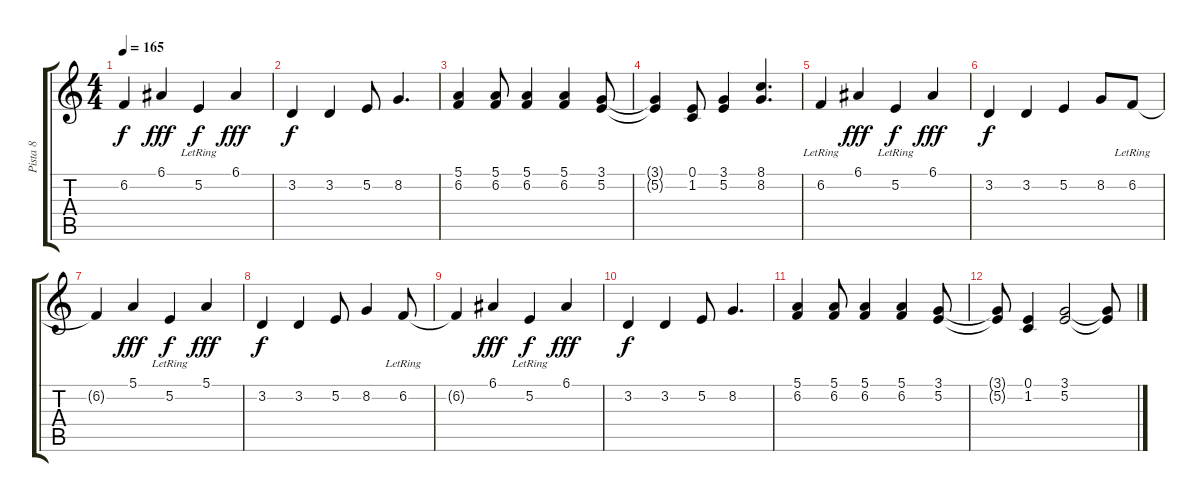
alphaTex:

\track ("Pista 8" "Pista 8") {instrument electricgrandpiano}
\staff {score tabs}
\tuning (E4 B3 G3 D3 A2 E2) {hide}
\ts (4 4)
\tempo 165
\clef g2
\ks c
6.2{t}.4{dy f} 6.1.4{dy fff} 5.2{lr}.4{dy f} 6.1.4{dy fff} |
3.2.4{dy f} 3.2.4 5.2.8 8.2.4{d} |
(5.1 6.2).4 (5.1 6.2).8 (5.1 6.2).4 (5.1 6.2).4 (3.1 5.2).8 |
(3.1{t} 5.2{t}).4 (0.1 1.2).8 (3.1 5.2).4 (8.1 8.2).4{d} |
6.2{lr}.4 6.1.4{dy fff} 5.2{lr}.4{dy f} 6.1.4{dy fff} |
3.2.4{dy f} 3.2.4 5.2.4 8.2.8 6.2{lr}.8 |
6.2{t}.4 5.1.4{dy fff} 5.2{lr}.4{dy f} 5.1.4{dy fff} |
3.2.4{dy f} 3.2.4 5.2.8 8.2.4 6.2{lr}.8 |
6.2{t}.4 6.1.4{dy fff} 5.2{lr}.4{dy f} 6.1.4{dy fff} |
3.2.4{dy f} 3.2.4 5.2.8 8.2.4{d} |
(5.1 6.2).4 (5.1 6.2).8 (5.1 6.2).4 (5.1 6.2).4 (3.1 5.2).8 |
(3.1{t} 5.2{t}).8 (0.1 1.2).4 (3.1 5.2).2 (3.1{t} 5.2{t}).8
